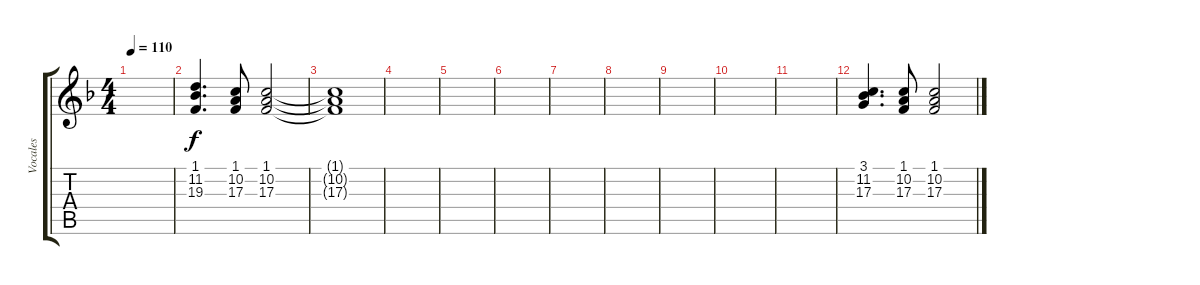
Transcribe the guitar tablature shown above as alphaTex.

\track ("Vocales" "Vocales") {instrument pad4choir}
\staff {score tabs}
\tuning (E4 B3 G3 D3 A2 E2) {hide}
\ts (4 4)
\tempo 110
\clef g2
\ks f
|
(1.1 11.2 19.3).4{d} (1.1 10.2 17.3).8 (1.1 10.2 17.3).2 |
(1.1{t} 10.2{t} 17.3{t}).1 |
|
|
|
|
|
|
|
|
(3.1 11.2 17.3).4{d} (1.1 10.2 17.3).8 (1.1 10.2 17.3).2
